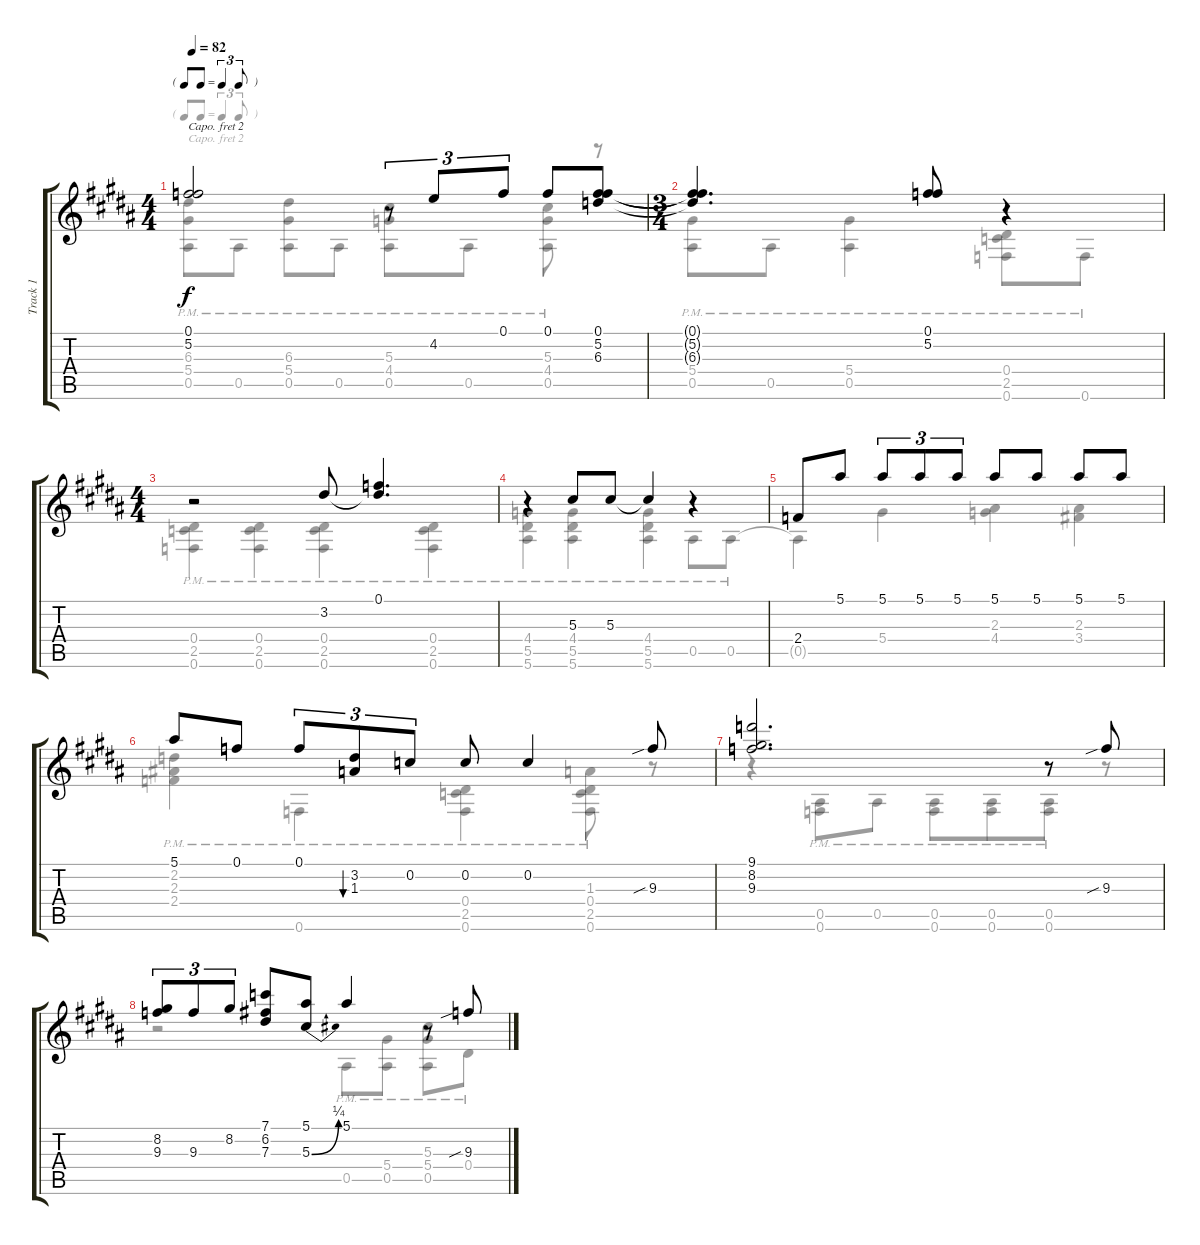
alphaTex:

\track ("Track 1" "Track 1") {instrument acousticguitarsteel}
\staff {score tabs}
\capo 2
\tuning (Eb4 Bb3 Gb3 Db3 Ab2 Eb2) {hide}
\voice
\ts (4 4)
\tf triplet8th
\tempo 82
\clef g2
\ks b
(0.1{t} 5.2{t}).2{dy f} r.8{tu (3 2)} 4.2.8{tu (3 2)} 0.1.8{tu (3 2)} 0.1.8 (0.1 5.2 6.3).8 |
\ts (3 4)
(0.1{t} 5.2{t} 6.3{t}).4{d} (0.1 5.2).8 r.4 |
\ts (4 4)
r.2 3.2.8 (0.1 3.2{t}).4{d} |
r.4 5.3.8 5.3.8 5.3{t}.4 r.4 |
2.4.8 5.1.8 5.1.8{tu (3 2)} 5.1.8{tu (3 2)} 5.1.8{tu (3 2)} 5.1.8 5.1.8 5.1.8 5.1.8 |
5.1.8 0.1.8 0.1.8{tu (3 2)} (3.2 1.3).8{tu (3 2) bu 120} 0.2.8{tu (3 2)} 0.2.8 0.2.4 9.3{sib}.8 |
(9.1 8.2 9.3).2{d} r.8 9.3{sib}.8 |
(8.2 9.3).8{tu (3 2)} 9.3.8{tu (3 2)} 8.2.8{tu (3 2)} (7.1 6.2 7.3).8 (5.1 5.3{be (bend 0 0 60 1)}).8 5.1.4 r.8 9.3{sib}.8
\voice
\clef g2
\ottava regular
\simile none
\ks b
(6.3{pm} 5.4{pm} 0.5{pm}).8{dy f} 0.5{pm}.8 (6.3{pm} 5.4{pm} 0.5{pm}).8 0.5{pm}.8 (5.3{pm} 4.4{pm} 0.5{pm}).8 0.5{pm}.8 (5.3{pm} 4.4{pm} 0.5{pm}).8 r.8 |
(5.4{pm} 0.5{pm}).8 0.5{pm}.8 (5.4{pm} 0.5{pm}).4 (0.4{pm} 2.5{pm} 0.6{pm}).8 0.6{pm}.8 |
(0.4{pm} 2.5{pm} 0.6{pm}).4 (0.4{pm} 2.5{pm} 0.6{pm}).4 (0.4{pm} 2.5{pm} 0.6{pm}).4 (0.4{pm} 2.5{pm} 0.6{pm}).4 |
(4.4{pm} 5.5{pm} 5.6{pm}).4 (4.4{pm} 5.5{pm} 5.6{pm}).4 (4.4{pm} 5.5{pm} 5.6{pm}).4 0.5{pm}.8 0.5{pm}.8 |
0.5{t}.4 5.4.4 (2.3 4.4).4 (2.3 3.4).4 |
(2.2{pm} 2.3{pm} 2.4{pm}).4 0.6{pm}.4 (0.4{pm} 2.5{pm} 0.6{pm}).4 (1.3{pm} 0.4{pm} 2.5{pm} 0.6{pm}).8 r.8 |
r.4 (0.5{pm} 0.6{pm}).8 0.5{pm}.8 (0.5{pm} 0.6{pm}).8 (0.5{pm} 0.6{pm}).8{beam merge} (0.5{pm} 0.6{pm}).8 r.8 |
r.2 0.5{pm}.8 (5.4{pm} 0.5{pm}).8 (5.3{pm} 5.4{pm} 0.5{pm}).8 0.4{pm}.8
